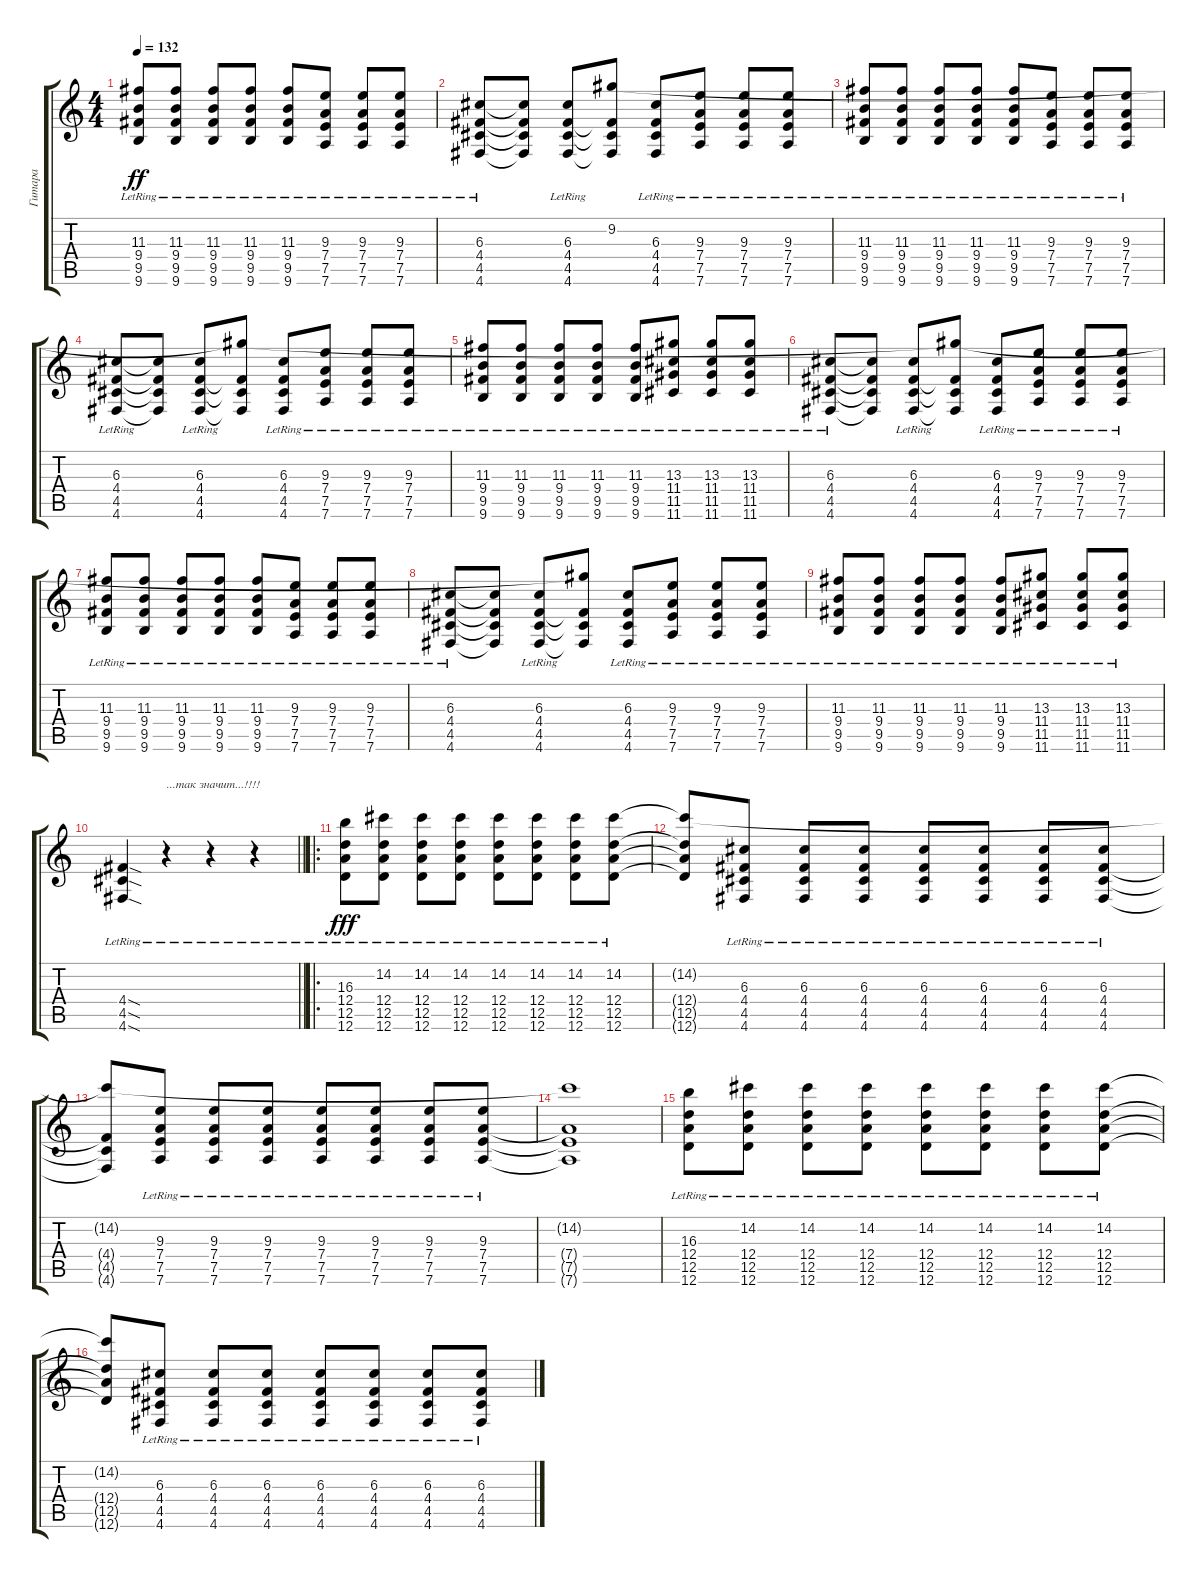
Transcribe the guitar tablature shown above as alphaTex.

\track ("Гитара" "Гитара") {instrument distortionguitar}
\staff {score tabs}
\tuning (E4 B3 G3 D3 A2 D2) {hide}
\ts (4 4)
\tempo 132
\clef g2
\ks c
(11.3{lr} 9.4{lr} 9.5{lr} 9.6{lr}).8{dy ff} (11.3{lr} 9.4{lr} 9.5{lr} 9.6{lr}).8 (11.3{lr} 9.4{lr} 9.5{lr} 9.6{lr}).8 (11.3{lr} 9.4{lr} 9.5{lr} 9.6{lr}).8 (11.3{lr} 9.4{lr} 9.5{lr} 9.6{lr}).8 (9.3{lr} 7.4{lr} 7.5{lr} 7.6{lr}).8 (9.3{lr} 7.4{lr} 7.5{lr} 7.6{lr}).8 (9.3{lr} 7.4{lr} 7.5{lr} 7.6{lr}).8 |
(6.3{lr} 4.4{lr} 4.5{lr} 4.6{lr}).8 (6.3{t} 4.4{t} 4.5{t} 4.6{t}).8 (6.3{lr} 4.4{lr} 4.5{lr} 4.6{lr}).8 (9.2{t} 4.4{t} 4.5{t} 4.6{t}).8 (6.3{lr} 4.4{lr} 4.5{lr} 4.6{lr}).8 (9.3{lr} 7.4{lr} 7.5{lr} 7.6{lr}).8 (9.3{lr} 7.4{lr} 7.5{lr} 7.6{lr}).8 (9.3{lr} 7.4{lr} 7.5{lr} 7.6{lr}).8 |
(11.3{lr} 9.4{lr} 9.5{lr} 9.6{lr}).8 (11.3{lr} 9.4{lr} 9.5{lr} 9.6{lr}).8 (11.3{lr} 9.4{lr} 9.5{lr} 9.6{lr}).8 (11.3{lr} 9.4{lr} 9.5{lr} 9.6{lr}).8 (11.3{lr} 9.4{lr} 9.5{lr} 9.6{lr}).8 (9.3{lr} 7.4{lr} 7.5{lr} 7.6{lr}).8 (9.3{lr} 7.4{lr} 7.5{lr} 7.6{lr}).8 (9.3{lr} 7.4{lr} 7.5{lr} 7.6{lr}).8 |
(6.3{lr} 4.4{lr} 4.5{lr} 4.6{lr}).8 (6.3{t} 4.4{t} 4.5{t} 4.6{t}).8 (6.3{lr} 4.4{lr} 4.5{lr} 4.6{lr}).8 (9.2{t} 4.4{t} 4.5{t} 4.6{t}).8 (6.3{lr} 4.4{lr} 4.5{lr} 4.6{lr}).8 (9.3{lr} 7.4{lr} 7.5{lr} 7.6{lr}).8 (9.3{lr} 7.4{lr} 7.5{lr} 7.6{lr}).8 (9.3{lr} 7.4{lr} 7.5{lr} 7.6{lr}).8 |
(11.3{lr} 9.4{lr} 9.5{lr} 9.6{lr}).8 (11.3{lr} 9.4{lr} 9.5{lr} 9.6{lr}).8 (11.3{lr} 9.4{lr} 9.5{lr} 9.6{lr}).8 (11.3{lr} 9.4{lr} 9.5{lr} 9.6{lr}).8 (11.3{lr} 9.4{lr} 9.5{lr} 9.6{lr}).8 (13.3{lr} 11.4{lr} 11.5{lr} 11.6{lr}).8 (13.3{lr} 11.4{lr} 11.5{lr} 11.6{lr}).8 (13.3{lr} 11.4{lr} 11.5{lr} 11.6{lr}).8 |
(6.3{lr} 4.4{lr} 4.5{lr} 4.6{lr}).8 (6.3{t} 4.4{t} 4.5{t} 4.6{t}).8 (6.3{lr} 4.4{lr} 4.5{lr} 4.6{lr}).8 (9.2{t} 4.4{t} 4.5{t} 4.6{t}).8 (6.3{lr} 4.4{lr} 4.5{lr} 4.6{lr}).8 (9.3{lr} 7.4{lr} 7.5{lr} 7.6{lr}).8 (9.3{lr} 7.4{lr} 7.5{lr} 7.6{lr}).8 (9.3{lr} 7.4{lr} 7.5{lr} 7.6{lr}).8 |
(11.3{lr} 9.4{lr} 9.5{lr} 9.6{lr}).8 (11.3{lr} 9.4{lr} 9.5{lr} 9.6{lr}).8 (11.3{lr} 9.4{lr} 9.5{lr} 9.6{lr}).8 (11.3{lr} 9.4{lr} 9.5{lr} 9.6{lr}).8 (11.3{lr} 9.4{lr} 9.5{lr} 9.6{lr}).8 (9.3{lr} 7.4{lr} 7.5{lr} 7.6{lr}).8 (9.3{lr} 7.4{lr} 7.5{lr} 7.6{lr}).8 (9.3{lr} 7.4{lr} 7.5{lr} 7.6{lr}).8 |
(6.3{lr} 4.4{lr} 4.5{lr} 4.6{lr}).8 (6.3{t} 4.4{t} 4.5{t} 4.6{t}).8 (6.3{lr} 4.4{lr} 4.5{lr} 4.6{lr}).8 (9.2{t} 4.4{t} 4.5{t} 4.6{t}).8 (6.3{lr} 4.4{lr} 4.5{lr} 4.6{lr}).8 (9.3{lr} 7.4{lr} 7.5{lr} 7.6{lr}).8 (9.3{lr} 7.4{lr} 7.5{lr} 7.6{lr}).8 (9.3{lr} 7.4{lr} 7.5{lr} 7.6{lr}).8 |
(11.3{lr} 9.4{lr} 9.5{lr} 9.6{lr}).8 (11.3{lr} 9.4{lr} 9.5{lr} 9.6{lr}).8 (11.3{lr} 9.4{lr} 9.5{lr} 9.6{lr}).8 (11.3{lr} 9.4{lr} 9.5{lr} 9.6{lr}).8 (11.3{lr} 9.4{lr} 9.5{lr} 9.6{lr}).8 (13.3{lr} 11.4{lr} 11.5{lr} 11.6{lr}).8 (13.3{lr} 11.4{lr} 11.5{lr} 11.6{lr}).8 (13.3{lr} 11.4{lr} 11.5{lr} 11.6{lr}).8 |
\barLineRight lightlight
(4.4{sod lr} 4.5{sod lr} 4.6{sod lr}).4 r.4{txt "...так значит...!!!!"} r.4 r.4 |
\ro
(16.3{lr} 12.4{lr} 12.5{lr} 12.6{lr}).8{dy fff} (14.2{lr} 12.4{lr} 12.5{lr} 12.6{lr}).8 (14.2{lr} 12.4{lr} 12.5{lr} 12.6{lr}).8 (14.2{lr} 12.4{lr} 12.5{lr} 12.6{lr}).8 (14.2{lr} 12.4{lr} 12.5{lr} 12.6{lr}).8 (14.2{lr} 12.4{lr} 12.5{lr} 12.6{lr}).8 (14.2{lr} 12.4{lr} 12.5{lr} 12.6{lr}).8 (14.2{lr} 12.4{lr} 12.5{lr} 12.6{lr}).8 |
(14.2{t} 12.4{t} 12.5{t} 12.6{t}).8 (6.3{lr} 4.4{lr} 4.5{lr} 4.6{lr}).8 (6.3{lr} 4.4{lr} 4.5{lr} 4.6{lr}).8 (6.3{lr} 4.4{lr} 4.5{lr} 4.6{lr}).8 (6.3{lr} 4.4{lr} 4.5{lr} 4.6{lr}).8 (6.3{lr} 4.4{lr} 4.5{lr} 4.6{lr}).8 (6.3{lr} 4.4{lr} 4.5{lr} 4.6{lr}).8 (6.3{lr} 4.4{lr} 4.5{lr} 4.6{lr}).8 |
(14.2{t} 4.4{t} 4.5{t} 4.6{t}).8 (9.3{lr} 7.4{lr} 7.5{lr} 7.6{lr}).8 (9.3{lr} 7.4{lr} 7.5{lr} 7.6{lr}).8 (9.3{lr} 7.4{lr} 7.5{lr} 7.6{lr}).8 (9.3{lr} 7.4{lr} 7.5{lr} 7.6{lr}).8 (9.3{lr} 7.4{lr} 7.5{lr} 7.6{lr}).8 (9.3{lr} 7.4{lr} 7.5{lr} 7.6{lr}).8 (9.3{lr} 7.4{lr} 7.5{lr} 7.6{lr}).8 |
(14.2{t} 7.4{t} 7.5{t} 7.6{t}).1 |
(16.3{lr} 12.4{lr} 12.5{lr} 12.6{lr}).8 (14.2{lr} 12.4{lr} 12.5{lr} 12.6{lr}).8 (14.2{lr} 12.4{lr} 12.5{lr} 12.6{lr}).8 (14.2{lr} 12.4{lr} 12.5{lr} 12.6{lr}).8 (14.2{lr} 12.4{lr} 12.5{lr} 12.6{lr}).8 (14.2{lr} 12.4{lr} 12.5{lr} 12.6{lr}).8 (14.2{lr} 12.4{lr} 12.5{lr} 12.6{lr}).8 (14.2{lr} 12.4{lr} 12.5{lr} 12.6{lr}).8 |
(14.2{t} 12.4{t} 12.5{t} 12.6{t}).8 (6.3{lr} 4.4{lr} 4.5{lr} 4.6{lr}).8 (6.3{lr} 4.4{lr} 4.5{lr} 4.6{lr}).8 (6.3{lr} 4.4{lr} 4.5{lr} 4.6{lr}).8 (6.3{lr} 4.4{lr} 4.5{lr} 4.6{lr}).8 (6.3{lr} 4.4{lr} 4.5{lr} 4.6{lr}).8 (6.3{lr} 4.4{lr} 4.5{lr} 4.6{lr}).8 (6.3{lr} 4.4{lr} 4.5{lr} 4.6{lr}).8
